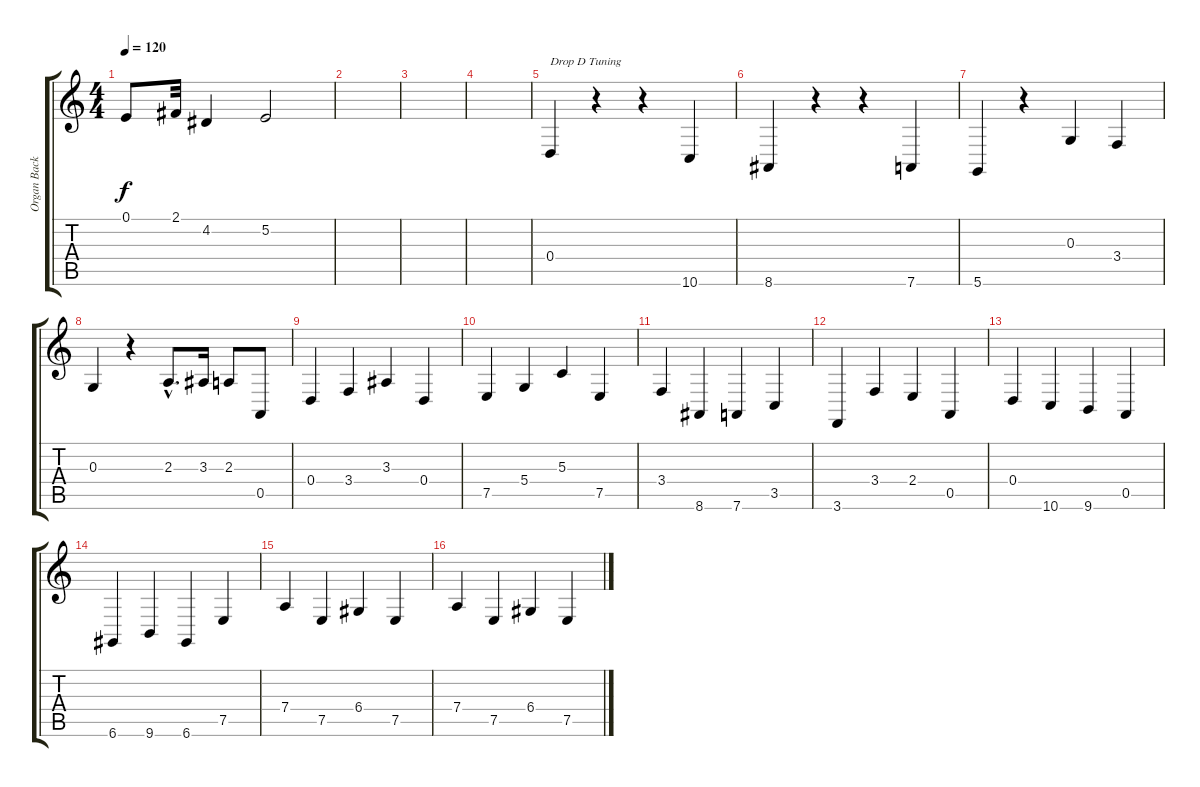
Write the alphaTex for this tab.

\track ("Organ Backup" "Organ Back") {instrument churchorgan}
\staff {score tabs}
\tuning (E4 B3 G3 D3 A2 D2) {hide}
\ts (4 4)
\tempo 120
\clef g2
\ks c
0.1.8{dy f instrument churchorgan} 2.1.32 4.2.4 5.2.2 |
|
|
|
0.4.4{txt "Drop D Tuning"} r.4 r.4 10.6.4 |
8.6.4 r.4 r.4 7.6.4 |
5.6.4 r.4 0.3.4 3.4.4 |
0.3.4 r.4 2.3{hac}.8{d} 3.3.16 2.3.8 0.5.8 |
0.4.4 3.4.4 3.3.4 0.4.4 |
7.5.4 5.4.4 5.3.4 7.5.4 |
3.4.4 8.6.4 7.6.4 3.5.4 |
3.6.4 3.4.4 2.4.4 0.5.4 |
0.4.4 10.6.4 9.6.4 0.5.4 |
6.6.4 9.6.4 6.6.4 7.5.4 |
7.4.4 7.5.4 6.4.4 7.5.4 |
7.4.4 7.5.4 6.4.4 7.5.4
